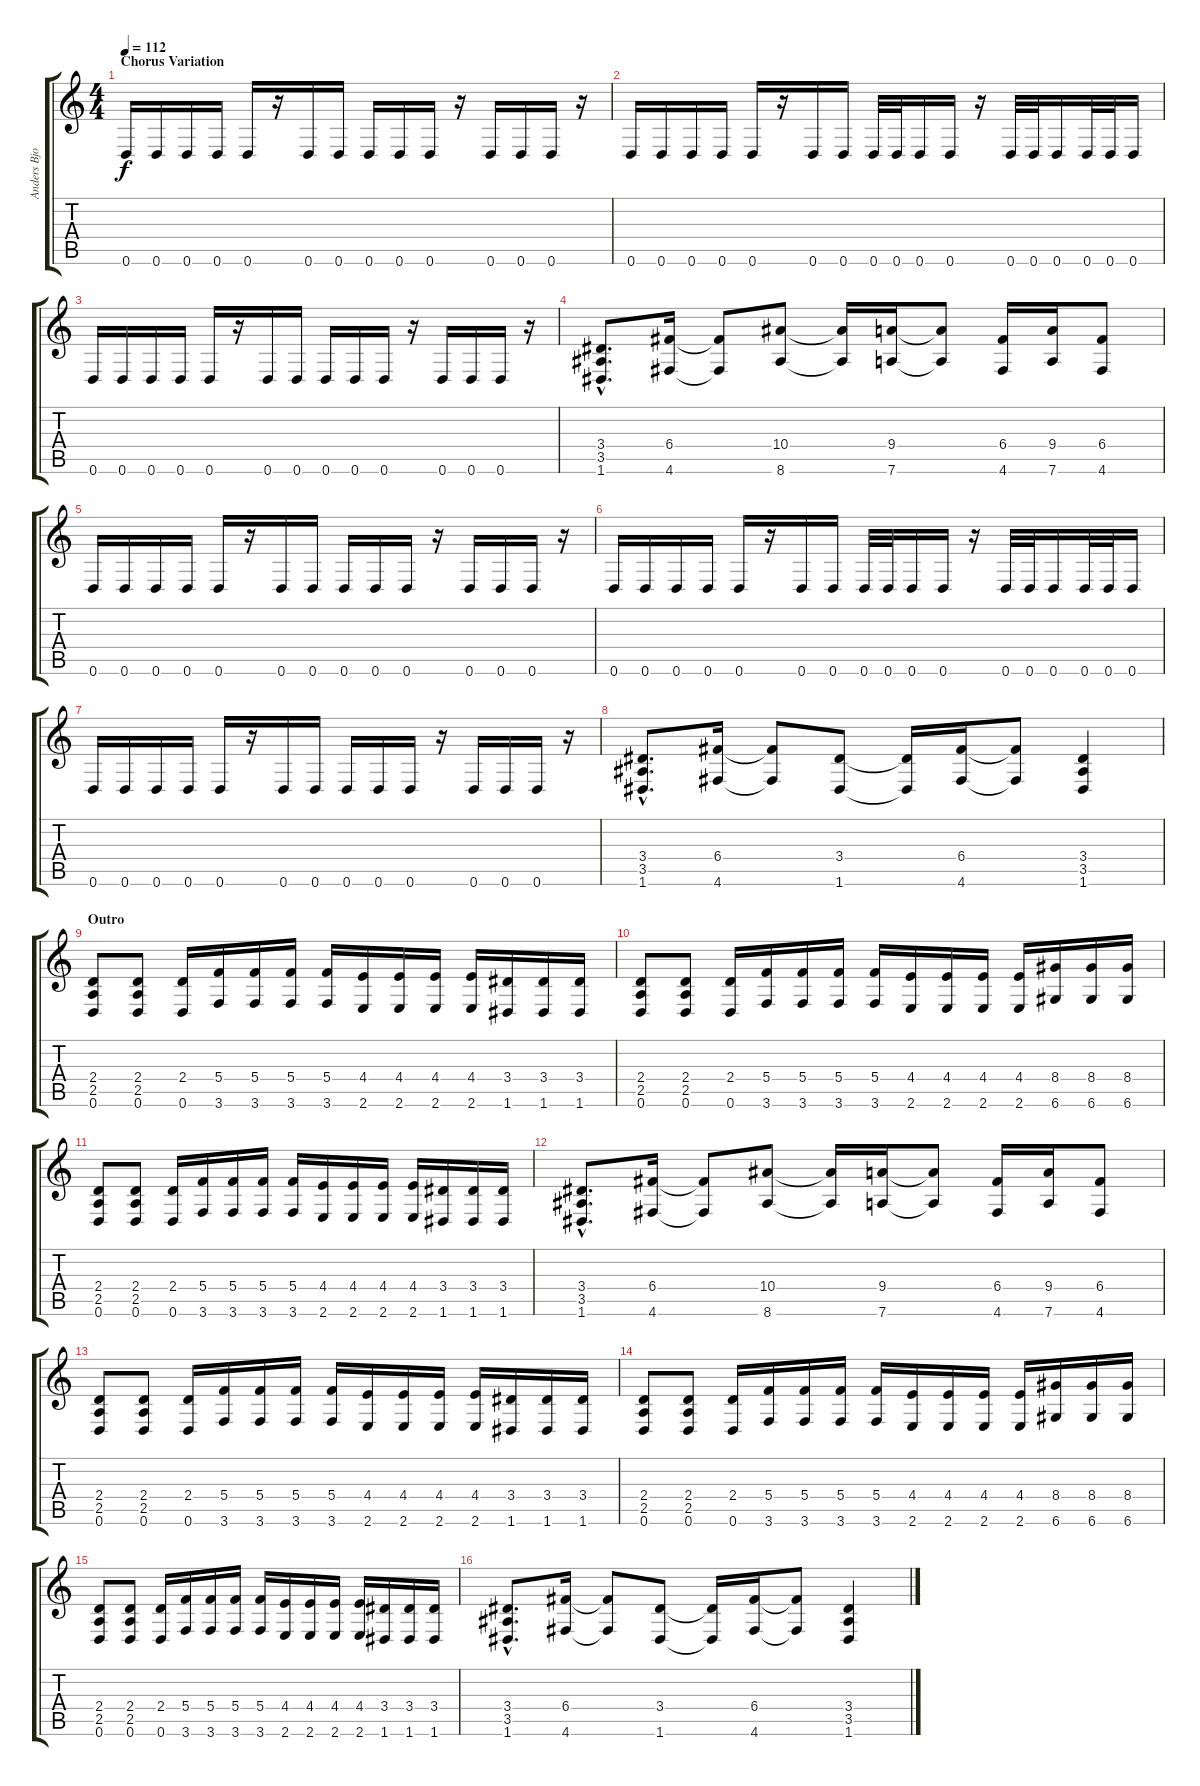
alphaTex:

\track ("Anders Bjorler" "Anders Bjo") {instrument distortionguitar}
\staff {score tabs}
\tuning (D4 A3 F3 C3 G2 D2) {hide}
\ts (4 4)
\section ("" "Chorus Variation")
\tempo 112
\clef g2
\ks c
0.6.16{dy f} 0.6.16 0.6.16 0.6.16 0.6.16 r.16 0.6.16 0.6.16 0.6.16 0.6.16 0.6.16 r.16 0.6.16 0.6.16 0.6.16 r.16 |
0.6.16 0.6.16 0.6.16 0.6.16 0.6.16 r.16 0.6.16 0.6.16 0.6.32 0.6.32 0.6.16 0.6.16 r.16 0.6.32 0.6.32 0.6.16 0.6.32 0.6.32 0.6.16 |
0.6.16 0.6.16 0.6.16 0.6.16 0.6.16 r.16 0.6.16 0.6.16 0.6.16 0.6.16 0.6.16 r.16 0.6.16 0.6.16 0.6.16 r.16 |
(3.4{hac} 3.5{hac} 1.6{hac}).8{d} (6.4 4.6).16 (6.4{t} 4.6{t}).8 (10.4 8.6).8 (10.4{t} 8.6{t}).16 (9.4 7.6).16 (9.4{t} 7.6{t}).8 (6.4 4.6).16 (9.4 7.6).16 (6.4 4.6).8 |
0.6.16 0.6.16 0.6.16 0.6.16 0.6.16 r.16 0.6.16 0.6.16 0.6.16 0.6.16 0.6.16 r.16 0.6.16 0.6.16 0.6.16 r.16 |
0.6.16 0.6.16 0.6.16 0.6.16 0.6.16 r.16 0.6.16 0.6.16 0.6.32 0.6.32 0.6.16 0.6.16 r.16 0.6.32 0.6.32 0.6.16 0.6.32 0.6.32 0.6.16 |
0.6.16 0.6.16 0.6.16 0.6.16 0.6.16 r.16 0.6.16 0.6.16 0.6.16 0.6.16 0.6.16 r.16 0.6.16 0.6.16 0.6.16 r.16 |
(3.4{hac} 3.5{hac} 1.6{hac}).8{d} (6.4 4.6).16 (6.4{t} 4.6{t}).8 (3.4 1.6).8 (3.4{t} 1.6{t}).16 (6.4 4.6).16 (6.4{t} 4.6{t}).8 (3.4 3.5 1.6).4 |
\section ("" "Outro")
(2.4 2.5 0.6).8 (2.4 2.5 0.6).8 (2.4 0.6).16 (5.4 3.6).16 (5.4 3.6).16 (5.4 3.6).16 (5.4 3.6).16 (4.4 2.6).16 (4.4 2.6).16 (4.4 2.6).16 (4.4 2.6).16 (3.4 1.6).16 (3.4 1.6).16 (3.4 1.6).16 |
(2.4 2.5 0.6).8 (2.4 2.5 0.6).8 (2.4 0.6).16 (5.4 3.6).16 (5.4 3.6).16 (5.4 3.6).16 (5.4 3.6).16 (4.4 2.6).16 (4.4 2.6).16 (4.4 2.6).16 (4.4 2.6).16 (8.4 6.6).16 (8.4 6.6).16 (8.4 6.6).16 |
(2.4 2.5 0.6).8 (2.4 2.5 0.6).8 (2.4 0.6).16 (5.4 3.6).16 (5.4 3.6).16 (5.4 3.6).16 (5.4 3.6).16 (4.4 2.6).16 (4.4 2.6).16 (4.4 2.6).16 (4.4 2.6).16 (3.4 1.6).16 (3.4 1.6).16 (3.4 1.6).16 |
(3.4{hac} 3.5{hac} 1.6{hac}).8{d} (6.4 4.6).16 (6.4{t} 4.6{t}).8 (10.4 8.6).8 (10.4{t} 8.6{t}).16 (9.4 7.6).16 (9.4{t} 7.6{t}).8 (6.4 4.6).16 (9.4 7.6).16 (6.4 4.6).8 |
(2.4 2.5 0.6).8{volume 15} (2.4 2.5 0.6).8 (2.4 0.6).16 (5.4 3.6).16 (5.4 3.6).16 (5.4 3.6).16 (5.4 3.6).16 (4.4 2.6).16 (4.4 2.6).16 (4.4 2.6).16 (4.4 2.6).16 (3.4 1.6).16 (3.4 1.6).16 (3.4 1.6).16 |
(2.4 2.5 0.6).8{volume 14} (2.4 2.5 0.6).8 (2.4 0.6).16 (5.4 3.6).16 (5.4 3.6).16 (5.4 3.6).16 (5.4 3.6).16 (4.4 2.6).16 (4.4 2.6).16 (4.4 2.6).16 (4.4 2.6).16 (8.4 6.6).16 (8.4 6.6).16 (8.4 6.6).16 |
(2.4 2.5 0.6).8{volume 13} (2.4 2.5 0.6).8 (2.4 0.6).16 (5.4 3.6).16 (5.4 3.6).16 (5.4 3.6).16 (5.4 3.6).16 (4.4 2.6).16 (4.4 2.6).16 (4.4 2.6).16 (4.4 2.6).16 (3.4 1.6).16 (3.4 1.6).16 (3.4 1.6).16 |
(3.4{hac} 3.5{hac} 1.6{hac}).8{d volume 12} (6.4 4.6).16 (6.4{t} 4.6{t}).8 (3.4 1.6).8 (3.4{t} 1.6{t}).16 (6.4 4.6).16 (6.4{t} 4.6{t}).8 (3.4 3.5 1.6).4
